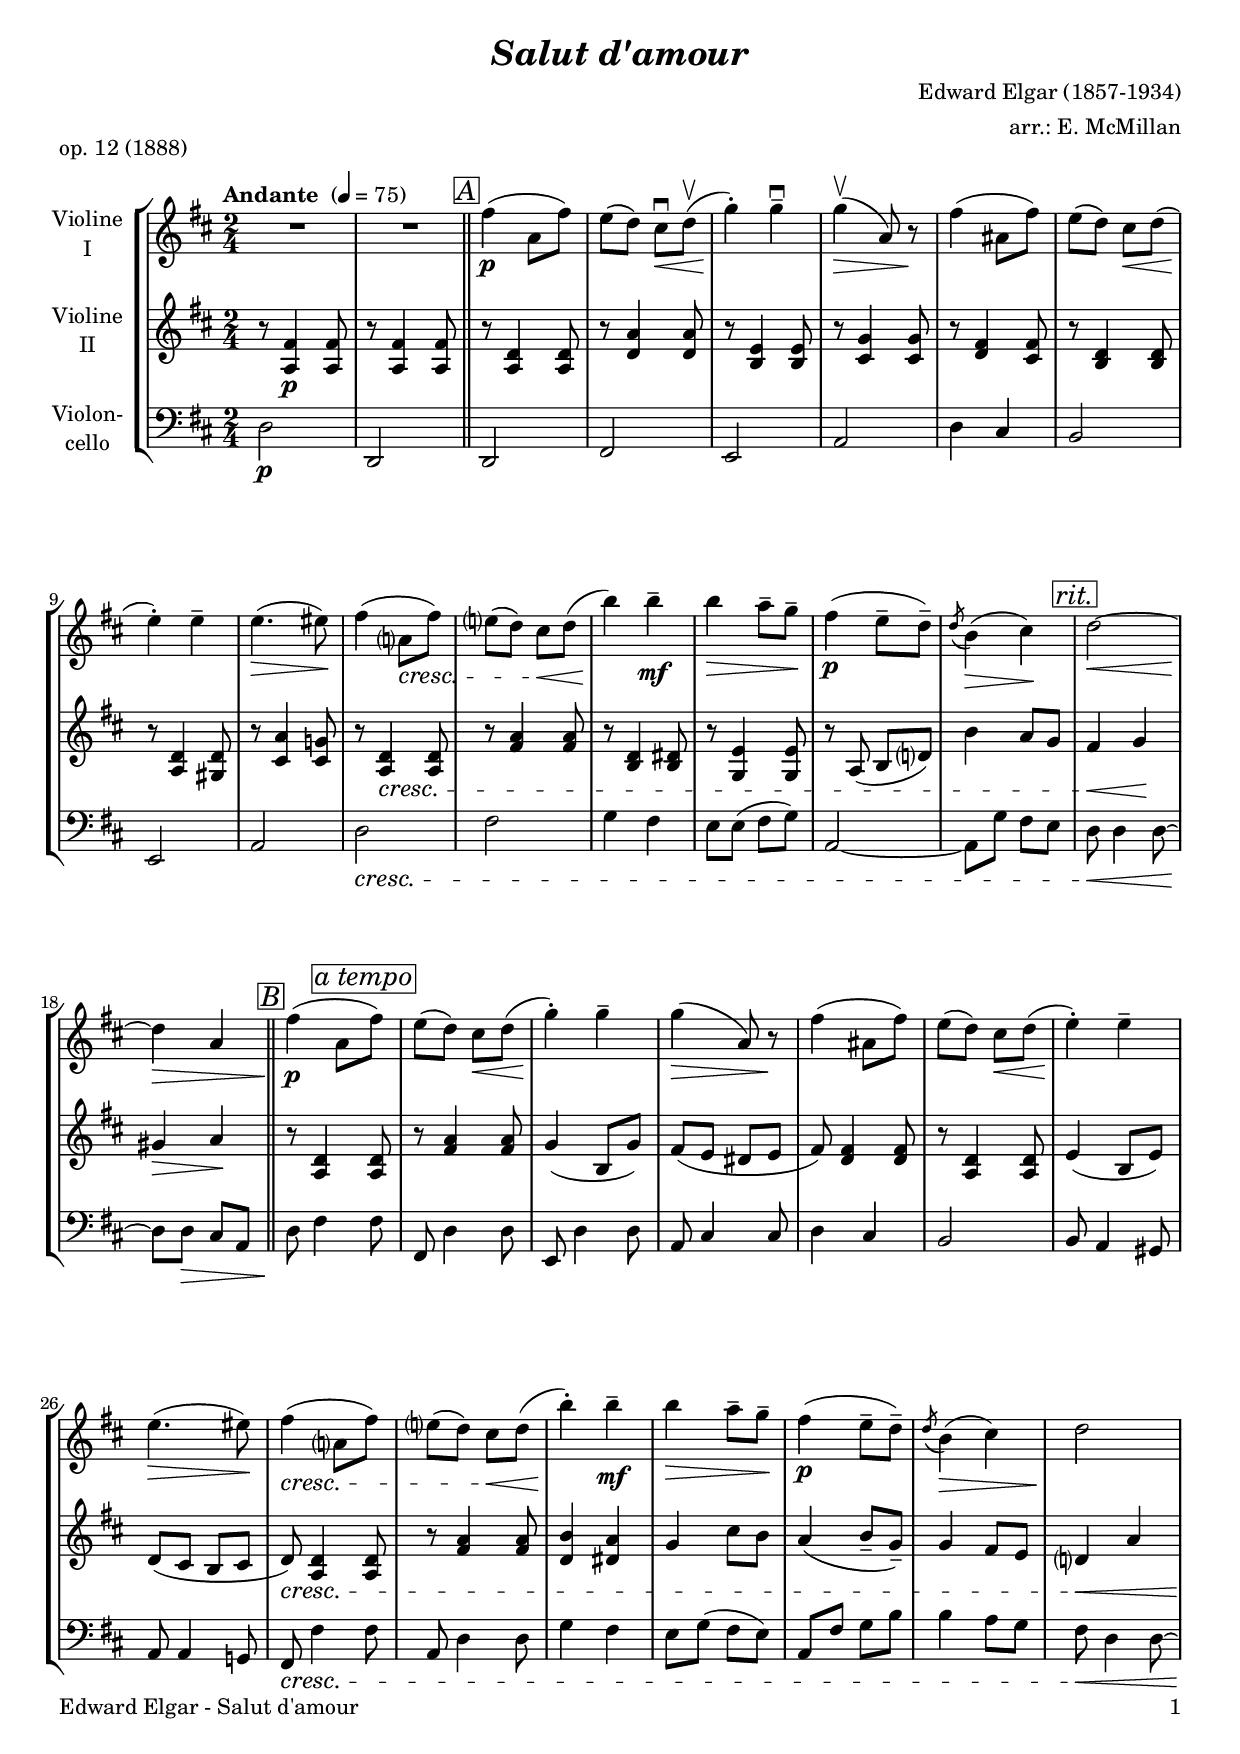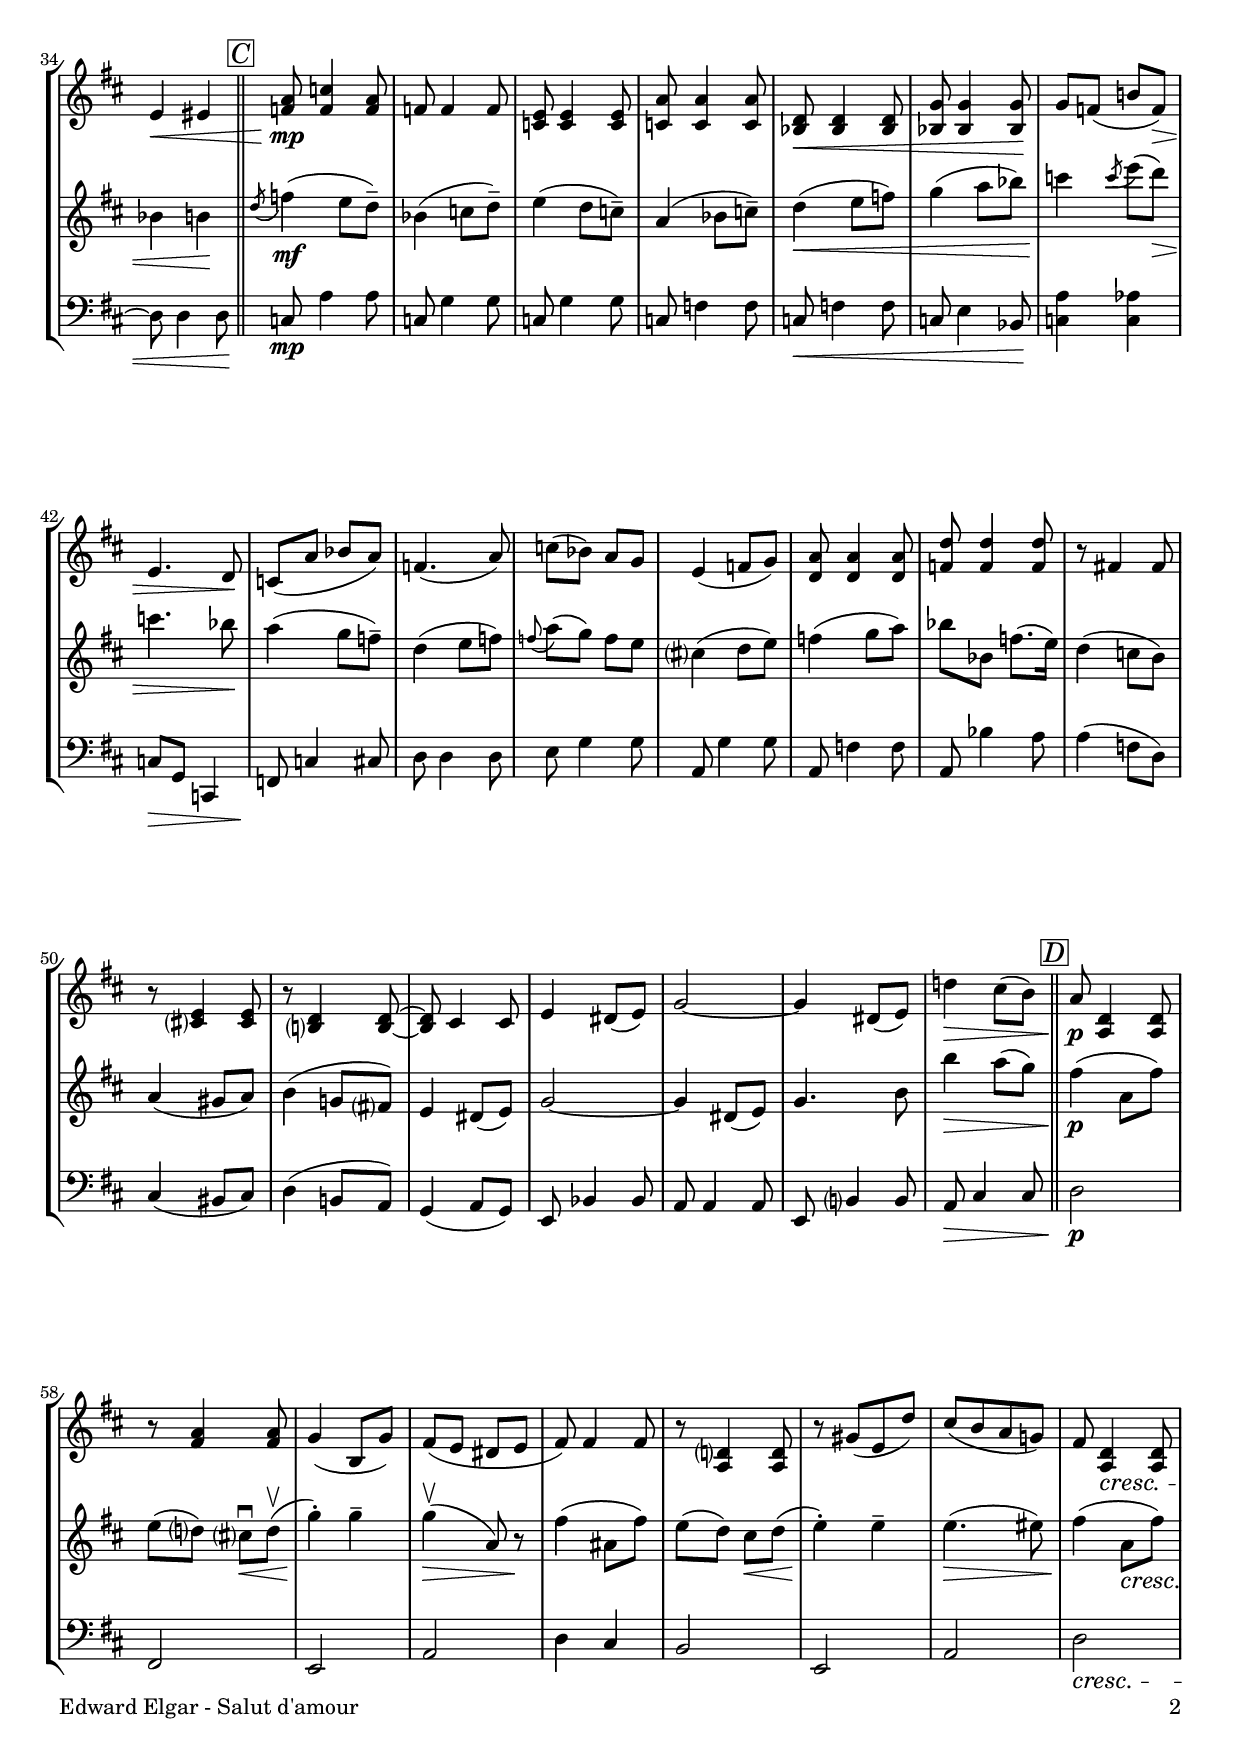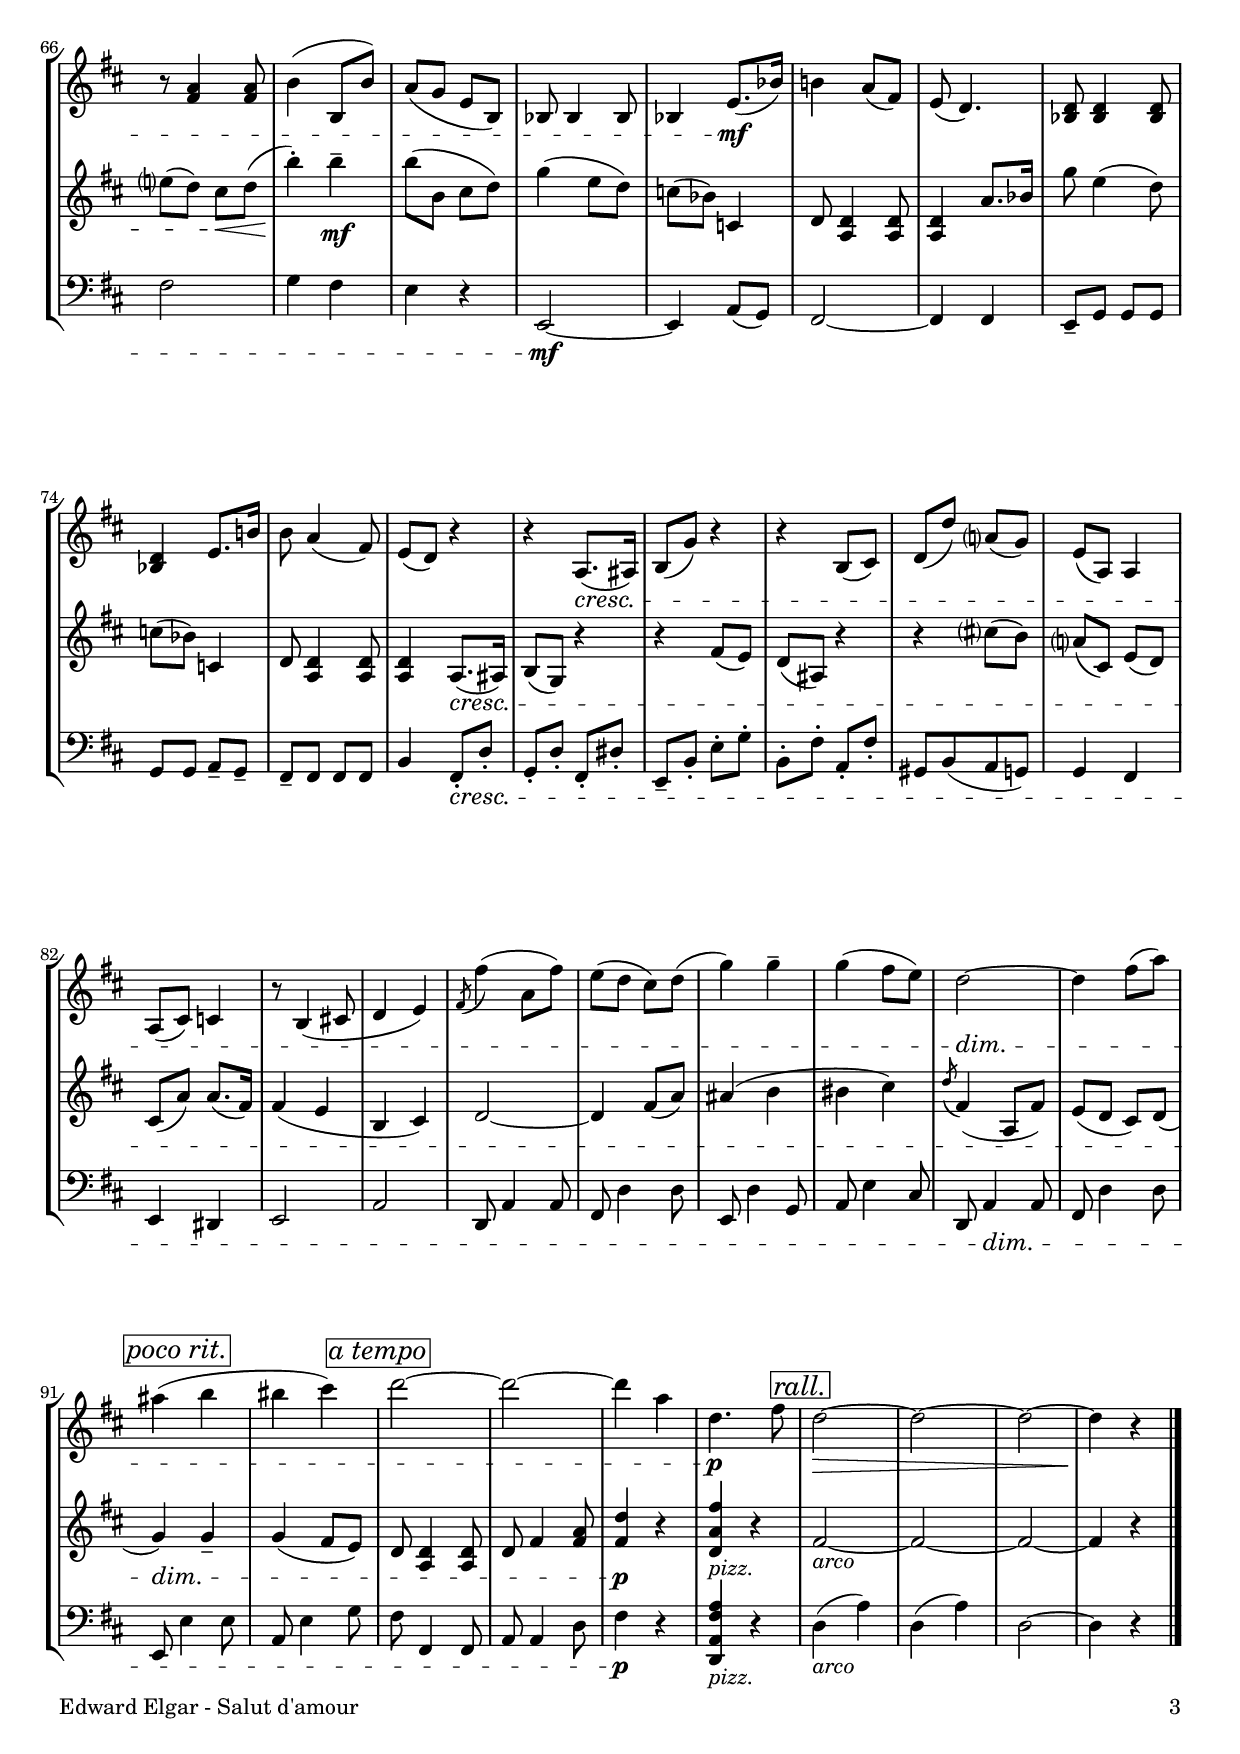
\version "2.20.2"
\include "deutsch.ly"

#(set-global-staff-size 19)

\header {
  title     = \markup \bold \italic "Salut d'amour"
  composer  = "Edward Elgar (1857-1934)"
  arranger  = "arr.: E. McMillan"
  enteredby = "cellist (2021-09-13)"
  piece     = "op. 12 (1888)"
}

voiceconsts = {
 \key d \major
 \time 2/4
% \clef "bass"
 \clef "treble"
% \numericTimeSignature
 \compressEmptyMeasures
  % Set default beaming for all staves
%  \set Timing.beamExceptions = #'()
%  \set Timing.baseMoment     = #(ly:make-moment 1 4)
%  \set Timing.beatStructure  = #'(1 1 1)
  \tempo "Andante " 4=75
}

mivl = "violin"
miba = "cello"

boxa = { \bar "||" \mark \markup \box \italic "A" }
boxb = { \bar "||" \mark \markup \box \italic "B" }
boxc = { \bar "||" \mark \markup \box \italic "C" }
boxd = { \bar "||" \mark \markup \box \italic "D" }

arco = \markup \italic "arco"
atem = \mark \markup \box \italic "a tempo"
pizz = \markup \italic "pizz."
prit = \mark \markup \box \italic "poco rit."
rall = \mark \markup \box \italic "rall."
rit  = \mark \markup \box \italic "rit."

va = \relative c'' {
  \voiceconsts

  R2*2 \boxa
  fis4(\p a,8 fis')
  e( d) cis\downbow\< d(\upbow
  g4)-.\! g--\downbow
  g(\>\upbow a,8) r\!
  fis'4( ais,8 fis')
  e( d) cis\< d(
  e4)-.\! e--

  e4.(\> eis8)\!
  fis4( a,?8\cresc fis')
  e?( d) cis\< d(
  h'4)\! h--\mf
  h\> a8-- g--\!
  fis4(\p e8-- d)--
  \acciaccatura d h4(\> cis)\! \rit
  d2~\<
  d4\!\> a \boxb
  
  fis'(\!\p a,8 \atem fis')
  e( d) cis\< d(
  g4)-.\! g--
  g(\> a,8) r\!
  fis'4( ais,8 fis')
  e( d) cis\< d(
  e4)-.\! e--
  e4.(\> eis8)\!
  fis4(\cresc a,?8 fis')

  e?( d) cis\< d(
  h'4)-.\! h--\mf
  h\> a8-- g--\!
  fis4(\p e8-- d)--
  \acciaccatura d h4(\> cis)
  d2\!
  e,4\< eis \boxc \grace s8
  <f a>8\!\mp <f c'>4 <f a>8
  f f4 f8

  <c e> <c e>4 <c e>8
  <c a'> <c a'>4 <c a'>8
  <b d>\< <b d>4 <b d>8
  <b g'> <b g'>4 <b g'>8\!
  g' f( h! f)\>
  e4. d8\!
  c( a' b a)
  f4.( a8)

  c( b) a g
  e4( f8 g)
  <d a'> <d a'>4 <d a'>8
  <f d'> <f d'>4 <f d'>8
  r fis!4 fis8
  r <cis? e>4 <cis e>8
  r <h? d>4 <h d>8~
  <h d> cis4 cis8

  e4 dis8( e)
  g2~
  g4 dis8( e)
  d'!4\> cis8( h) \boxd
  a\!\p <a, d>4 <a d>8
  r <fis' a>4 <fis a>8
  g4( h,8 g')
  fis( e dis e
  fis) fis4 fis8

  r <a, d?>4 <a d>8
  r gis'[( e d')]
  cis[( h a g!])
  fis <a, d>4\cresc <a d>8
  r <fis' a>4 <fis a>8
  h4( h,8 h')
  a( g e h)
  b b4 b8

  b4 e8.(\mf b'16)
  h!4 a8( fis)
  e( d4.)
  <b d>8 <b d>4 <b d>8
  <b d>4 e8. h'!16
  h8 a4( fis8)
  e( d) r4
  r a8.(\cresc ais16)
  h8( g') r4

  r h,8( cis)
  d( d') a?( g)
  e( a,) a4
  a8( cis) c4
  r8 h4( cis!8
  d4 e)
  \acciaccatura fis8 fis'4( a,8 fis')
  e( d cis) d(
  g4) g--

  g( fis8 e)
  d2~\dim
  d4 fis8( a) \prit
  ais4( h
  his cis) \atem
  d2~

  d~
  d4 a
  d,4.\p fis8 \rall
  d2~\>
  d~
  d~
  d4\! r \bar "|."
}

vb = \relative c' {
  \voiceconsts

  r8 <a fis'>4\p <a fis'>8
  r <a fis'>4 <a fis'>8 \boxa
  r <a d>4 <a d>8
  r <d a'>4 <d a'>8
  r <h e>4 <h e>8
  r <cis g'>4 <cis g'>8
  r <d fis>4 <cis fis>8
  r <h d>4 <h d>8
  r <a d>4 <gis d'>8

  r <cis a'>4 <cis g'!>8
  r <a d>4\cresc <a d>8
  r <fis' a>4 <fis a>8
  r <h, d>4 <h dis>8
  r <g e'>4 <g e'>8
  r a( h d?)
  h'4 a8 g \rit
  fis4\< g\!
  gis\> a\! \boxb

  r8 <a, d>4 \atem <a d>8
  r <fis' a>4 <fis a>8
  g4( h,8 g')
  fis( e dis e
  fis) <d fis>4 <d fis>8
  r <a d>4 <a d>8
  e'4( h8 e)
  d( cis h cis

  d)\cresc <a d>4 <a d>8
  r <fis' a>4 <fis a>8
  <d h'>4 <dis a'>
  g cis8 h
  a4( h8-- g)--
  g4 fis8 e
  d?4\< a'
  b h\! \boxc
  \acciaccatura d8 f4(\mf e8 d)--

  b4( c8 d)--
  e4( d8 c)--
  a4( b8 c)--
  d4(\< e8 f)
  g4( a8 b)
  c4\! \acciaccatura c8 e( d)\>
  c4. b8\!
  a4( g8 f)--
  d4( e8 f)

  \appoggiatura f a( g) f e
  cis?4( d8 e)
  f4( g8 a)
  b b, f'8.( e16)
  d4( c8 h)
  a4( gis8 a)
  h4( g!8 fis?)
  e4 dis8( e)

  g2~
  g4 dis8( e)
  g4. h8
  h'4\> a8( g) \boxd
  fis4(\!\p a,8 fis')
  e( d?) cis?\downbow\< d(\upbow
  g4)-.\! g--
  g(\upbow\> a,8) r\!
  fis'4( ais,8 fis')

  e( d) cis\< d(
  e4)-.\! e--
  e4.(\> eis8)
  fis4(\! a,8\cresc fis')
  e?( d) cis\< d(
  h'4)-.\! h--\mf
  h8( h, cis d)
  g4( e8 d)
  c( b) c,4
  d8 <a d>4 <a d>8

  <a d>4 a'8. b16
  g'8 e4( d8)
  c( b) c,4
  d8 <a d>4 <a d>8
  <a d>4 a8.(\cresc ais16)
  h8( g) r4
  r fis'8( e)

  d( ais) r4
  r cis'?8( h)
  a?( cis,) e( d)
  cis( a') a8.( fis16)
  fis4( e
  h cis)
  d2~
  d4 fis8( a)

  ais4( h
  his cis)
  \acciaccatura d8 fis,4( a,8 fis')
  e( d cis) d( \prit
  g4)\dim g--
  g( fis8 e) \atem
  d <a d>4 <a d>8

  d fis4 <fis a>8
  <fis d'>4\p r
  <d a' fis'>_\pizz r \rall
  fis2~_\arco
  fis~
  fis~
  fis4 r \bar "|."
}

vc = \relative c {
  \voiceconsts
  \clef "bass"

  d2\p
  d, \boxa
  d
  fis
  e
  a
  d4 cis
  h2
  e,
  a
  d\cresc

  fis
  g4 fis
  e8 e( fis g)
  a,2~
  a8 g' fis e \rit
  d\< d4 d8~
  d\! d\> cis a \boxb
  d\! fis4 \atem fis8

  fis, d'4 d8
  e, d'4 d8
  a cis4 cis8
  d4 cis
  h2
  h8 a4 gis8
  a a4 g!8
  fis\cresc fis'4 fis8
  a, d4 d8
  
  g4 fis
  e8 g( fis e)
  a, fis' g h
  h4 a8 g
  fis\< d4 d8~
  d d4 d8\! \boxc \grace s8
  c\mp a'4 a8
  c, g'4 g8

  c, g'4 g8
  c, f4 f8
  c\< f4 f8
  c e4 b8\!
  <c a'>4 <c as'>
  c8\> g
  c,4
  f8\! c'4 cis8
  d d4 d8

  e g4 g8
  a, g'4 g8
  a, f'4 f8
  a, b'4 a8
  a4( f8 d)
  cis4( his8 cis)
  d4( h!8 a)
  g4( a8 g)

  e b'4 b8
  a a4 a8
  e h'?4 h8
  a\> cis4 cis8 \boxd
  d2\!\p
  fis,
  e
  a
  d4 cis

  h2
  e,
  a
  d\cresc
  fis
  g4 fis
  e r
  e,2~\mf
  e4 a8( g)
  fis2~
  fis4 fis

  e8-- g g g
  g g a-- g--
  fis-- fis fis fis
  h4 fis8-.\cresc d'-.
  g,-. d'-. fis,-. dis'-.
  e,-- h'-. e-. g-.
  h,-. fis'-. a,-. fis'-.

  gis,[ h( a g)]
  g4 fis
  e dis
  e2
  a
  d,8 a'4 a8
  fis d'4 d8
  e, d'4 g,8
  a e'4 cis8

  d, a'4\dim a8
  fis d'4 d8 \prit
  e, e'4 e8
  a, e'4 g8 \atem
  fis fis,4 fis8
  a a4 d8

  fis4\p r
  <d, a' fis' a>_\pizz r \rall
  d'(_\arco a')
  d,( a')
  d,2~
  d4 r \bar "|."
}


music = \new StaffGroup <<
      \new Staff {
        \set Staff.midiInstrument = \mivl
        \set Staff.instrumentName = \markup \center-column { "Violine" "I" }
        \transpose d d { \va }
      }
      
      \new Staff {
        \set Staff.midiInstrument = \mivl
        \set Staff.instrumentName = \markup \center-column { "Violine" "II" }
        \transpose d d { \vb }
      }
      
      \new Staff {
        \set Staff.midiInstrument = \miba
        \set Staff.instrumentName = \markup \center-column { "Violon-" "cello" }
        \transpose d d { \vc }
      }
>>

\book {
  \paper {
    print-page-number = ##t
    print-first-page-number = ##t
    ragged-last-bottom = ##f
    oddHeaderMarkup = \markup \null
    evenHeaderMarkup = \markup \null
    oddFooterMarkup = \markup {
      \fill-line {
        \on-the-fly #print-page-number-check-first
        "Edward Elgar - Salut d'amour" \fromproperty #'page:page-number-string
      }
    }
    evenFooterMarkup = \oddFooterMarkup
  } \score {
    \music
    \layout {}
  }

  \score {
    \unfoldRepeats \music

    \midi {
      \context {
        \Score
      }
    }
  }
}